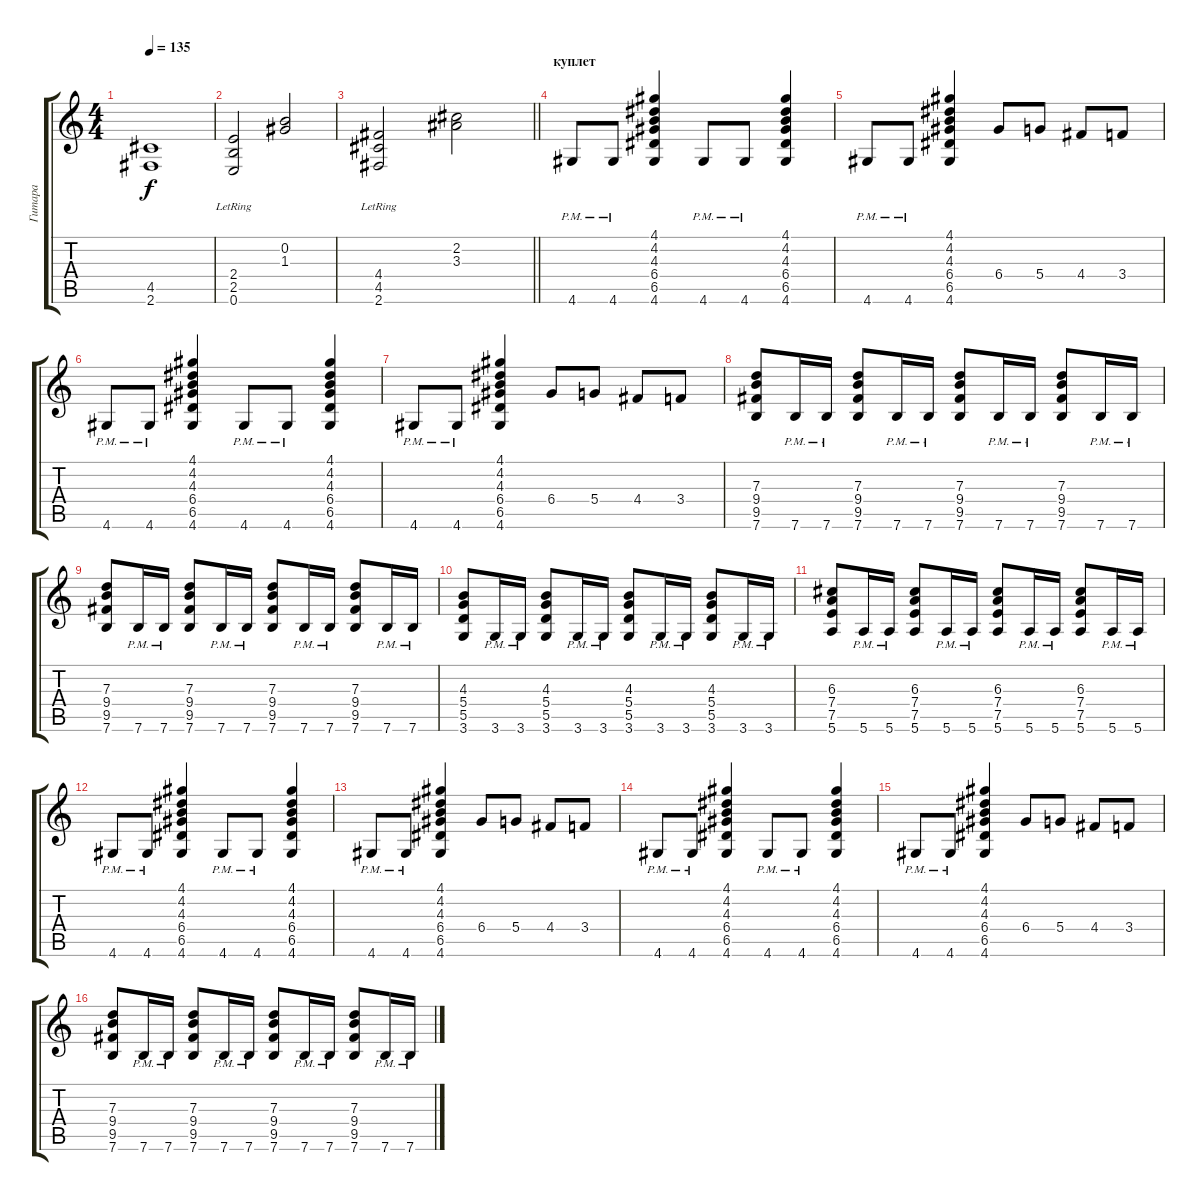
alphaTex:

\track ("Гитара" "Гитара") {instrument distortionguitar}
\staff {score tabs}
\tuning (E4 B3 G3 D3 A2 E2) {hide}
\ts (4 4)
\tempo 135
\clef g2
\ks c
(4.5 2.6).1{dy f} |
(2.4{lr} 2.5{lr} 0.6{lr}).2 (0.2 1.3).2 |
\barLineRight lightlight
(4.4{lr} 4.5{lr} 2.6{lr}).2 (2.2 3.3).2 |
\section ("" "куплет")
4.6{pm}.8{instrument distortionguitar} 4.6{pm}.8 (4.1 4.2 4.3 6.4 6.5 4.6).4 4.6{pm}.8 4.6{pm}.8 (4.1 4.2 4.3 6.4 6.5 4.6).4 |
4.6{pm}.8 4.6{pm}.8 (4.1 4.2 4.3 6.4 6.5 4.6).4 6.4.8 5.4.8 4.4.8 3.4.8 |
4.6{pm}.8 4.6{pm}.8 (4.1 4.2 4.3 6.4 6.5 4.6).4 4.6{pm}.8 4.6{pm}.8 (4.1 4.2 4.3 6.4 6.5 4.6).4 |
4.6{pm}.8 4.6{pm}.8 (4.1 4.2 4.3 6.4 6.5 4.6).4 6.4.8 5.4.8 4.4.8 3.4.8 |
(7.3 9.4 9.5 7.6).8 7.6{pm}.16 7.6{pm}.16 (7.3 9.4 9.5 7.6).8 7.6{pm}.16 7.6{pm}.16 (7.3 9.4 9.5 7.6).8 7.6{pm}.16 7.6{pm}.16 (7.3 9.4 9.5 7.6).8 7.6{pm}.16 7.6{pm}.16 |
(7.3 9.4 9.5 7.6).8 7.6{pm}.16 7.6{pm}.16 (7.3 9.4 9.5 7.6).8 7.6{pm}.16 7.6{pm}.16 (7.3 9.4 9.5 7.6).8 7.6{pm}.16 7.6{pm}.16 (7.3 9.4 9.5 7.6).8 7.6{pm}.16 7.6{pm}.16 |
(4.3 5.4 5.5 3.6).8 3.6{pm}.16 3.6{pm}.16 (4.3 5.4 5.5 3.6).8 3.6{pm}.16 3.6{pm}.16 (4.3 5.4 5.5 3.6).8 3.6{pm}.16 3.6{pm}.16 (4.3 5.4 5.5 3.6).8 3.6{pm}.16 3.6{pm}.16 |
(6.3 7.4 7.5 5.6).8 5.6{pm}.16 5.6{pm}.16 (6.3 7.4 7.5 5.6).8 5.6{pm}.16 5.6{pm}.16 (6.3 7.4 7.5 5.6).8 5.6{pm}.16 5.6{pm}.16 (6.3 7.4 7.5 5.6).8 5.6{pm}.16 5.6{pm}.16 |
4.6{pm}.8 4.6{pm}.8 (4.1 4.2 4.3 6.4 6.5 4.6).4 4.6{pm}.8 4.6{pm}.8 (4.1 4.2 4.3 6.4 6.5 4.6).4 |
4.6{pm}.8 4.6{pm}.8 (4.1 4.2 4.3 6.4 6.5 4.6).4 6.4.8 5.4.8 4.4.8 3.4.8 |
4.6{pm}.8 4.6{pm}.8 (4.1 4.2 4.3 6.4 6.5 4.6).4 4.6{pm}.8 4.6{pm}.8 (4.1 4.2 4.3 6.4 6.5 4.6).4 |
4.6{pm}.8 4.6{pm}.8 (4.1 4.2 4.3 6.4 6.5 4.6).4 6.4.8 5.4.8 4.4.8 3.4.8 |
(7.3 9.4 9.5 7.6).8 7.6{pm}.16 7.6{pm}.16 (7.3 9.4 9.5 7.6).8 7.6{pm}.16 7.6{pm}.16 (7.3 9.4 9.5 7.6).8 7.6{pm}.16 7.6{pm}.16 (7.3 9.4 9.5 7.6).8 7.6{pm}.16 7.6{pm}.16
